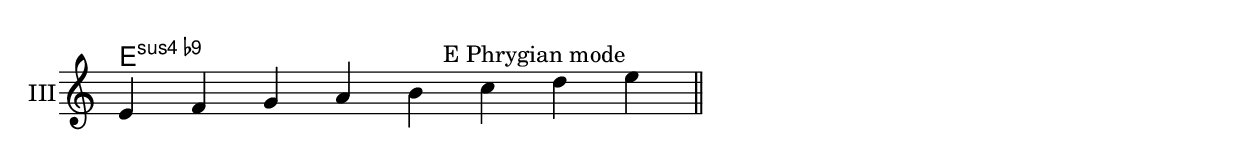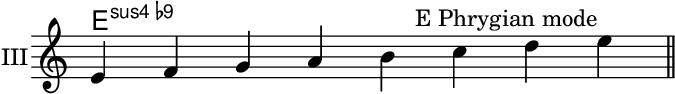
\version "2.24.4"
\language "english"
#(ly:set-option 'crop #t)
\include "include/alt.ly"
\include "include/sus.ly"
\score {
  \midi {
    \tempo 4=140
  }
  \layout {
    \context {
      \Score
      \omit BarNumber
      \override SpacingSpanner.spacing-increment = 4
    }
    indent = 0\mm
  }
  {
    \new PianoStaff \with { instrumentName = "III" } <<
    \chords {
      \set chordChanges = ##t % only show chords when they change
      \set noChordSymbol = ""
      \set minorChordModifier = \markup { "-" }
      \skip \ppp % spacer to set voice volume
      \set chordNameExceptions = #susExceptions
      e\breve:sus9- % TODO: want Esus b9 not Esus4 b9
    }
    \new Staff {
      \key c \major
      \override Timing.TimeSignature.stencil = ##f
      \time 8/4
      \clef treble
      {
        \skip \fff % spacer to set voice volume
        e'4
        f'
        g'
        a'
        b'
        c''
        d''
        e''^\markup\right-align{"E Phrygian mode"}
        \bar "||"
      }
    }
    >>
  }
}
